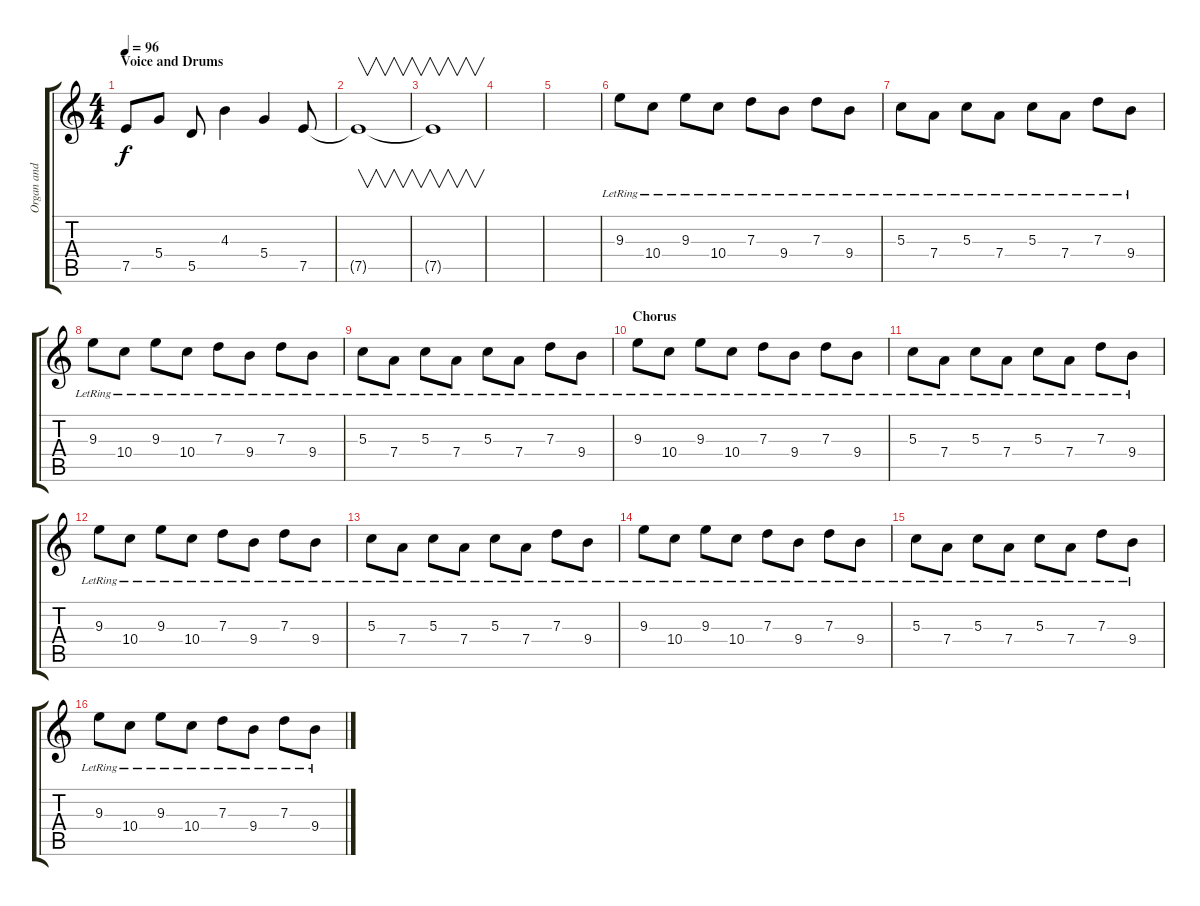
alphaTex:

\track ("Organ and Back-up Guitar" "Organ and ") {instrument electricguitarclean}
\staff {score tabs}
\tuning (E4 B3 G3 D3 A2 E2) {hide}
\ts (4 4)
\section ("" "Voice and Drums")
\tempo 96
\clef g2
\ks c
7.5.8{dy f} 5.4.8 5.5.8 4.3.4 5.4.4 7.5.8 |
7.5{t}.1{v} |
7.5{t}.1{v} |
|
|
9.3{lr}.8 10.4{lr}.8 9.3{lr}.8 10.4{lr}.8 7.3{lr}.8 9.4{lr}.8 7.3{lr}.8 9.4{lr}.8 |
5.3{lr}.8 7.4{lr}.8 5.3{lr}.8 7.4{lr}.8 5.3{lr}.8 7.4{lr}.8 7.3{lr}.8 9.4{lr}.8 |
9.3{lr}.8 10.4{lr}.8 9.3{lr}.8 10.4{lr}.8 7.3{lr}.8 9.4{lr}.8 7.3{lr}.8 9.4{lr}.8 |
5.3{lr}.8 7.4{lr}.8 5.3{lr}.8 7.4{lr}.8 5.3{lr}.8 7.4{lr}.8 7.3{lr}.8 9.4{lr}.8 |
\section ("" "Chorus")
9.3{lr}.8 10.4{lr}.8 9.3{lr}.8 10.4{lr}.8 7.3{lr}.8 9.4{lr}.8 7.3{lr}.8 9.4{lr}.8 |
5.3{lr}.8 7.4{lr}.8 5.3{lr}.8 7.4{lr}.8 5.3{lr}.8 7.4{lr}.8 7.3{lr}.8 9.4{lr}.8 |
9.3{lr}.8 10.4{lr}.8 9.3{lr}.8 10.4{lr}.8 7.3{lr}.8 9.4{lr}.8 7.3{lr}.8 9.4{lr}.8 |
5.3{lr}.8 7.4{lr}.8 5.3{lr}.8 7.4{lr}.8 5.3{lr}.8 7.4{lr}.8 7.3{lr}.8 9.4{lr}.8 |
9.3{lr}.8 10.4{lr}.8 9.3{lr}.8 10.4{lr}.8 7.3{lr}.8 9.4{lr}.8 7.3{lr}.8 9.4{lr}.8 |
5.3{lr}.8 7.4{lr}.8 5.3{lr}.8 7.4{lr}.8 5.3{lr}.8 7.4{lr}.8 7.3{lr}.8 9.4{lr}.8 |
9.3{lr}.8 10.4{lr}.8 9.3{lr}.8 10.4{lr}.8 7.3{lr}.8 9.4{lr}.8 7.3{lr}.8 9.4{lr}.8
